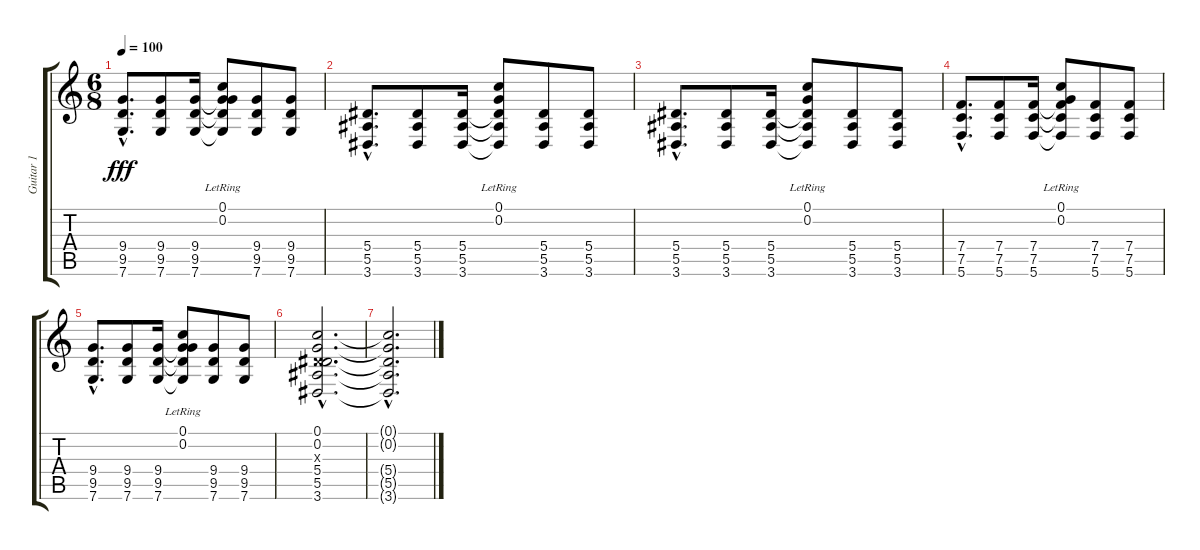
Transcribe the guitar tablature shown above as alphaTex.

\track ("Guitar 1" "Guitar 1") {instrument distortionguitar}
\staff {score tabs}
\tuning (C4 G3 Eb3 Bb2 F2 C2) {hide}
\ts (6 8)
\tempo 100
\clef g2
\ks c
(9.4{hac} 9.5{hac} 7.6{hac}).8{d dy fff} (9.4 9.5 7.6).8 (9.4 9.5 7.6).16 (0.1{lr} 0.2{lr} 9.4{t} 9.5{t} 7.6{t}).8 (9.4 9.5 7.6).8 (9.4 9.5 7.6).8 |
(5.4{hac} 5.5{hac} 3.6{hac}).8{d} (5.4 5.5 3.6).8 (5.4 5.5 3.6).16 (0.1{lr} 0.2{lr} 5.4{t} 5.5{t} 3.6{t}).8 (5.4 5.5 3.6).8 (5.4 5.5 3.6).8 |
(5.4{hac} 5.5{hac} 3.6{hac}).8{d} (5.4 5.5 3.6).8 (5.4 5.5 3.6).16 (0.1{lr} 0.2{lr} 5.4{t} 5.5{t} 3.6{t}).8 (5.4 5.5 3.6).8 (5.4 5.5 3.6).8 |
(7.4{hac} 7.5{hac} 5.6{hac}).8{d} (7.4 7.5 5.6).8 (7.4 7.5 5.6).16 (0.1{lr} 0.2{lr} 7.4{t} 7.5{t} 5.6{t}).8 (7.4 7.5 5.6).8 (7.4 7.5 5.6).8 |
(9.4{hac} 9.5{hac} 7.6{hac}).8{d} (9.4 9.5 7.6).8 (9.4 9.5 7.6).16 (0.1{lr} 0.2{lr} 9.4{t} 9.5{t} 7.6{t}).8 (9.4 9.5 7.6).8 (9.4 9.5 7.6).8 |
(0.1{hac} 0.2{hac} 0.3{hac x} 5.4{hac} 5.5{hac} 3.6{hac}).2{d} |
(0.1{hac t} 0.2{hac t} 5.4{hac t} 5.5{hac t} 3.6{hac t}).2{d}
